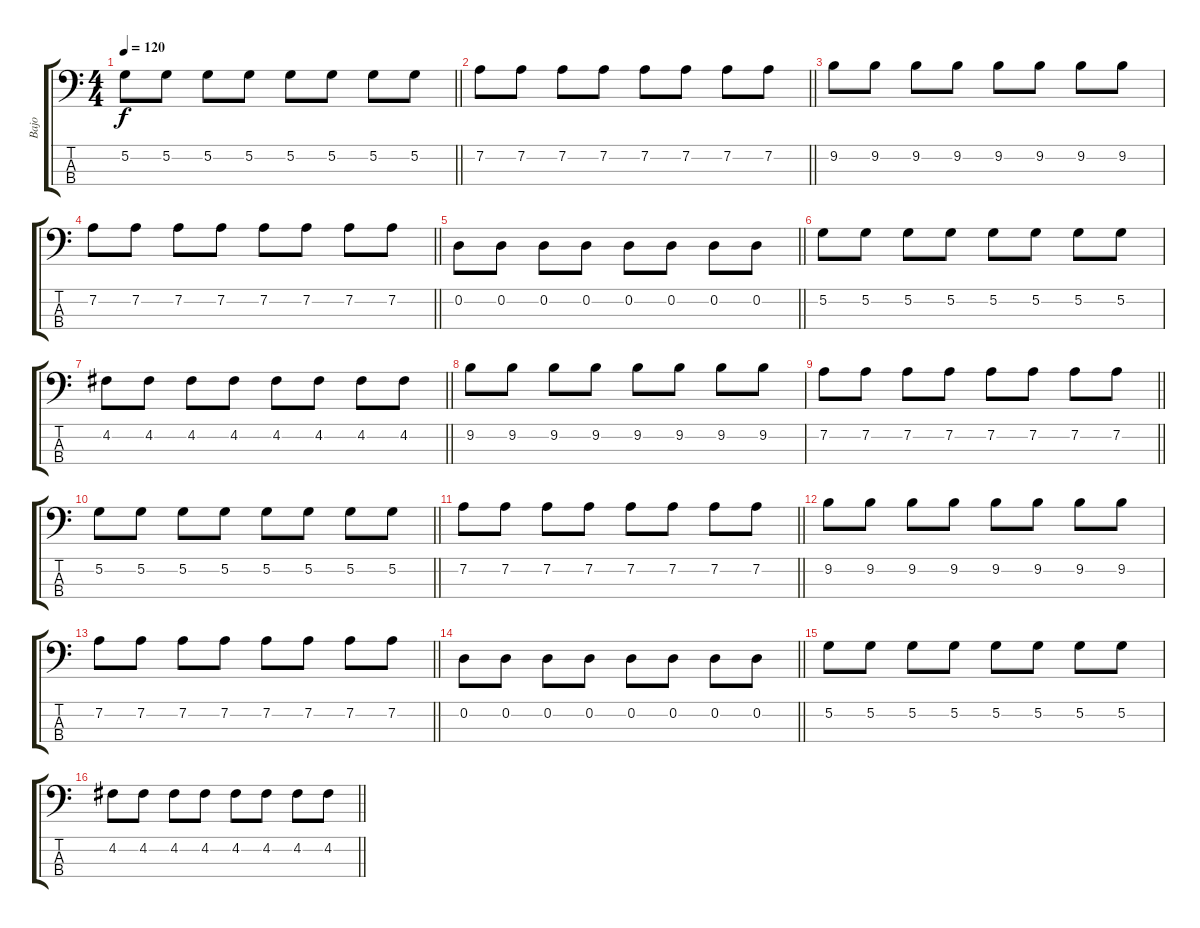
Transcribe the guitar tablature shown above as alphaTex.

\track ("Bajo" "Bajo") {instrument electricbasspick}
\staff {score tabs}
\tuning (G2 D2 A1 E1) {hide}
\ts (4 4)
\tempo 120
\clef f4
\barLineRight lightlight
\ks c
5.2.8{dy f} 5.2.8 5.2.8 5.2.8 5.2.8 5.2.8 5.2.8 5.2.8 |
\barLineRight lightlight
7.2.8 7.2.8 7.2.8 7.2.8 7.2.8 7.2.8 7.2.8 7.2.8 |
9.2.8 9.2.8 9.2.8 9.2.8 9.2.8 9.2.8 9.2.8 9.2.8 |
\barLineRight lightlight
7.2.8 7.2.8 7.2.8 7.2.8 7.2.8 7.2.8 7.2.8 7.2.8 |
\barLineRight lightlight
0.2.8 0.2.8 0.2.8 0.2.8 0.2.8 0.2.8 0.2.8 0.2.8 |
5.2.8 5.2.8 5.2.8 5.2.8 5.2.8 5.2.8 5.2.8 5.2.8 |
\barLineRight lightlight
4.2.8 4.2.8 4.2.8 4.2.8 4.2.8 4.2.8 4.2.8 4.2.8 |
9.2.8 9.2.8 9.2.8 9.2.8 9.2.8 9.2.8 9.2.8 9.2.8 |
\barLineRight lightlight
7.2.8 7.2.8 7.2.8 7.2.8 7.2.8 7.2.8 7.2.8 7.2.8 |
\barLineRight lightlight
5.2.8 5.2.8 5.2.8 5.2.8 5.2.8 5.2.8 5.2.8 5.2.8 |
\barLineRight lightlight
7.2.8 7.2.8 7.2.8 7.2.8 7.2.8 7.2.8 7.2.8 7.2.8 |
9.2.8 9.2.8 9.2.8 9.2.8 9.2.8 9.2.8 9.2.8 9.2.8 |
\barLineRight lightlight
7.2.8 7.2.8 7.2.8 7.2.8 7.2.8 7.2.8 7.2.8 7.2.8 |
\barLineRight lightlight
0.2.8 0.2.8 0.2.8 0.2.8 0.2.8 0.2.8 0.2.8 0.2.8 |
5.2.8 5.2.8 5.2.8 5.2.8 5.2.8 5.2.8 5.2.8 5.2.8 |
\barLineRight lightlight
4.2.8 4.2.8 4.2.8 4.2.8 4.2.8 4.2.8 4.2.8 4.2.8
